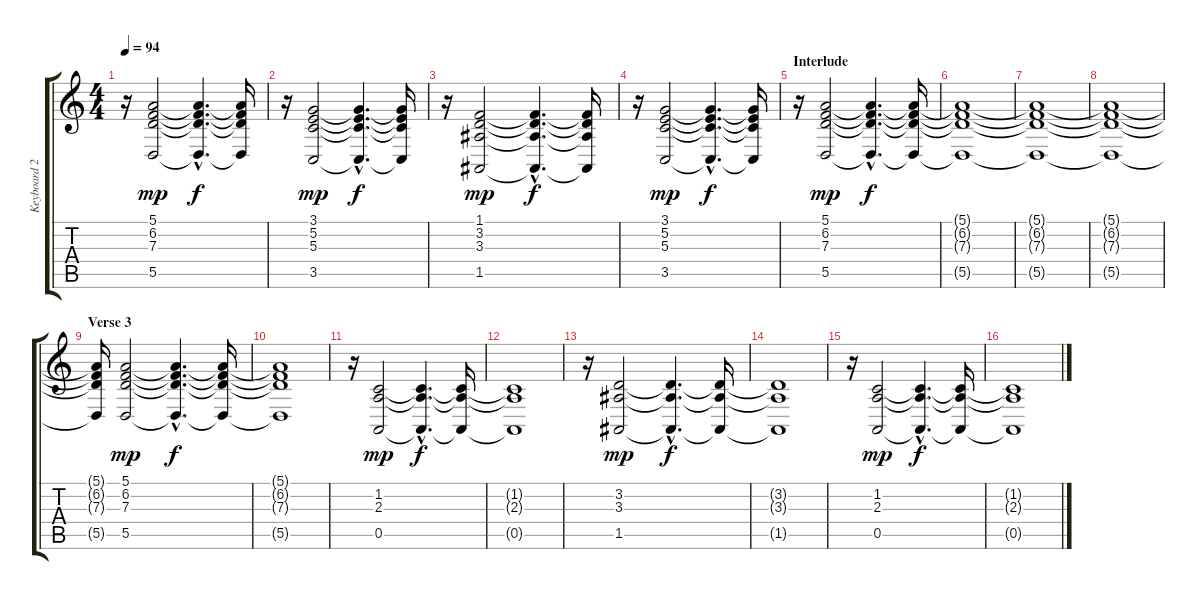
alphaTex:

\track ("Keyboard 2" "Keyboard 2") {instrument pad2warm}
\staff {score tabs}
\tuning (E4 B3 G3 D3 A2 D2) {hide}
\ts (4 4)
\tempo 94
\clef g2
\ks c
r.16{dy f} (5.1 6.2 7.3 5.5).2{dy mp} (5.1{hac t} 6.2{hac t} 7.3{hac t} 5.5{hac t}).4{d dy f} (5.1{t} 6.2{t} 7.3{t} 5.5{t}).16 |
r.16 (3.1 5.2 5.3 3.5).2{dy mp} (3.1{hac t} 5.2{hac t} 5.3{hac t} 3.5{hac t}).4{d dy f} (3.1{t} 5.2{t} 5.3{t} 3.5{t}).16 |
r.16 (1.1 3.2 3.3 1.5).2{dy mp} (1.1{hac t} 3.2{hac t} 3.3{hac t} 1.5{hac t}).4{d dy f} (1.1{t} 3.2{t} 3.3{t} 1.5{t}).16 |
r.16 (3.1 5.2 5.3 3.5).2{dy mp} (3.1{hac t} 5.2{hac t} 5.3{hac t} 3.5{hac t}).4{d dy f} (3.1{t} 5.2{t} 5.3{t} 3.5{t}).16 |
\section ("" "Interlude")
r.16 (5.1 6.2 7.3 5.5).2{dy mp} (5.1{hac t} 6.2{hac t} 7.3{hac t} 5.5{hac t}).4{d dy f} (5.1{t} 6.2{t} 7.3{t} 5.5{t}).16 |
(5.1{t} 6.2{t} 7.3{t} 5.5{t}).1 |
(5.1{t} 6.2{t} 7.3{t} 5.5{t}).1 |
(5.1{t} 6.2{t} 7.3{t} 5.5{t}).1 |
\section ("" "Verse 3")
(5.1{t} 6.2{t} 7.3{t} 5.5{t}).16 (5.1 6.2 7.3 5.5).2{dy mp} (5.1{hac t} 6.2{hac t} 7.3{hac t} 5.5{hac t}).4{d dy f} (5.1{t} 6.2{t} 7.3{t} 5.5{t}).16 |
(5.1{t} 6.2{t} 7.3{t} 5.5{t}).1 |
r.16 (1.2 2.3 0.5).2{dy mp} (1.2{hac t} 2.3{hac t} 0.5{hac t}).4{d dy f} (1.2{t} 2.3{t} 0.5{t}).16 |
(1.2{t} 2.3{t} 0.5{t}).1 |
r.16 (3.2 3.3 1.5).2{dy mp} (3.2{hac t} 3.3{hac t} 1.5{hac t}).4{d dy f} (3.2{t} 3.3{t} 1.5{t}).16 |
(3.2{t} 3.3{t} 1.5{t}).1 |
r.16 (1.2 2.3 0.5).2{dy mp} (1.2{hac t} 2.3{hac t} 0.5{hac t}).4{d dy f} (1.2{t} 2.3{t} 0.5{t}).16 |
(1.2{t} 2.3{t} 0.5{t}).1
